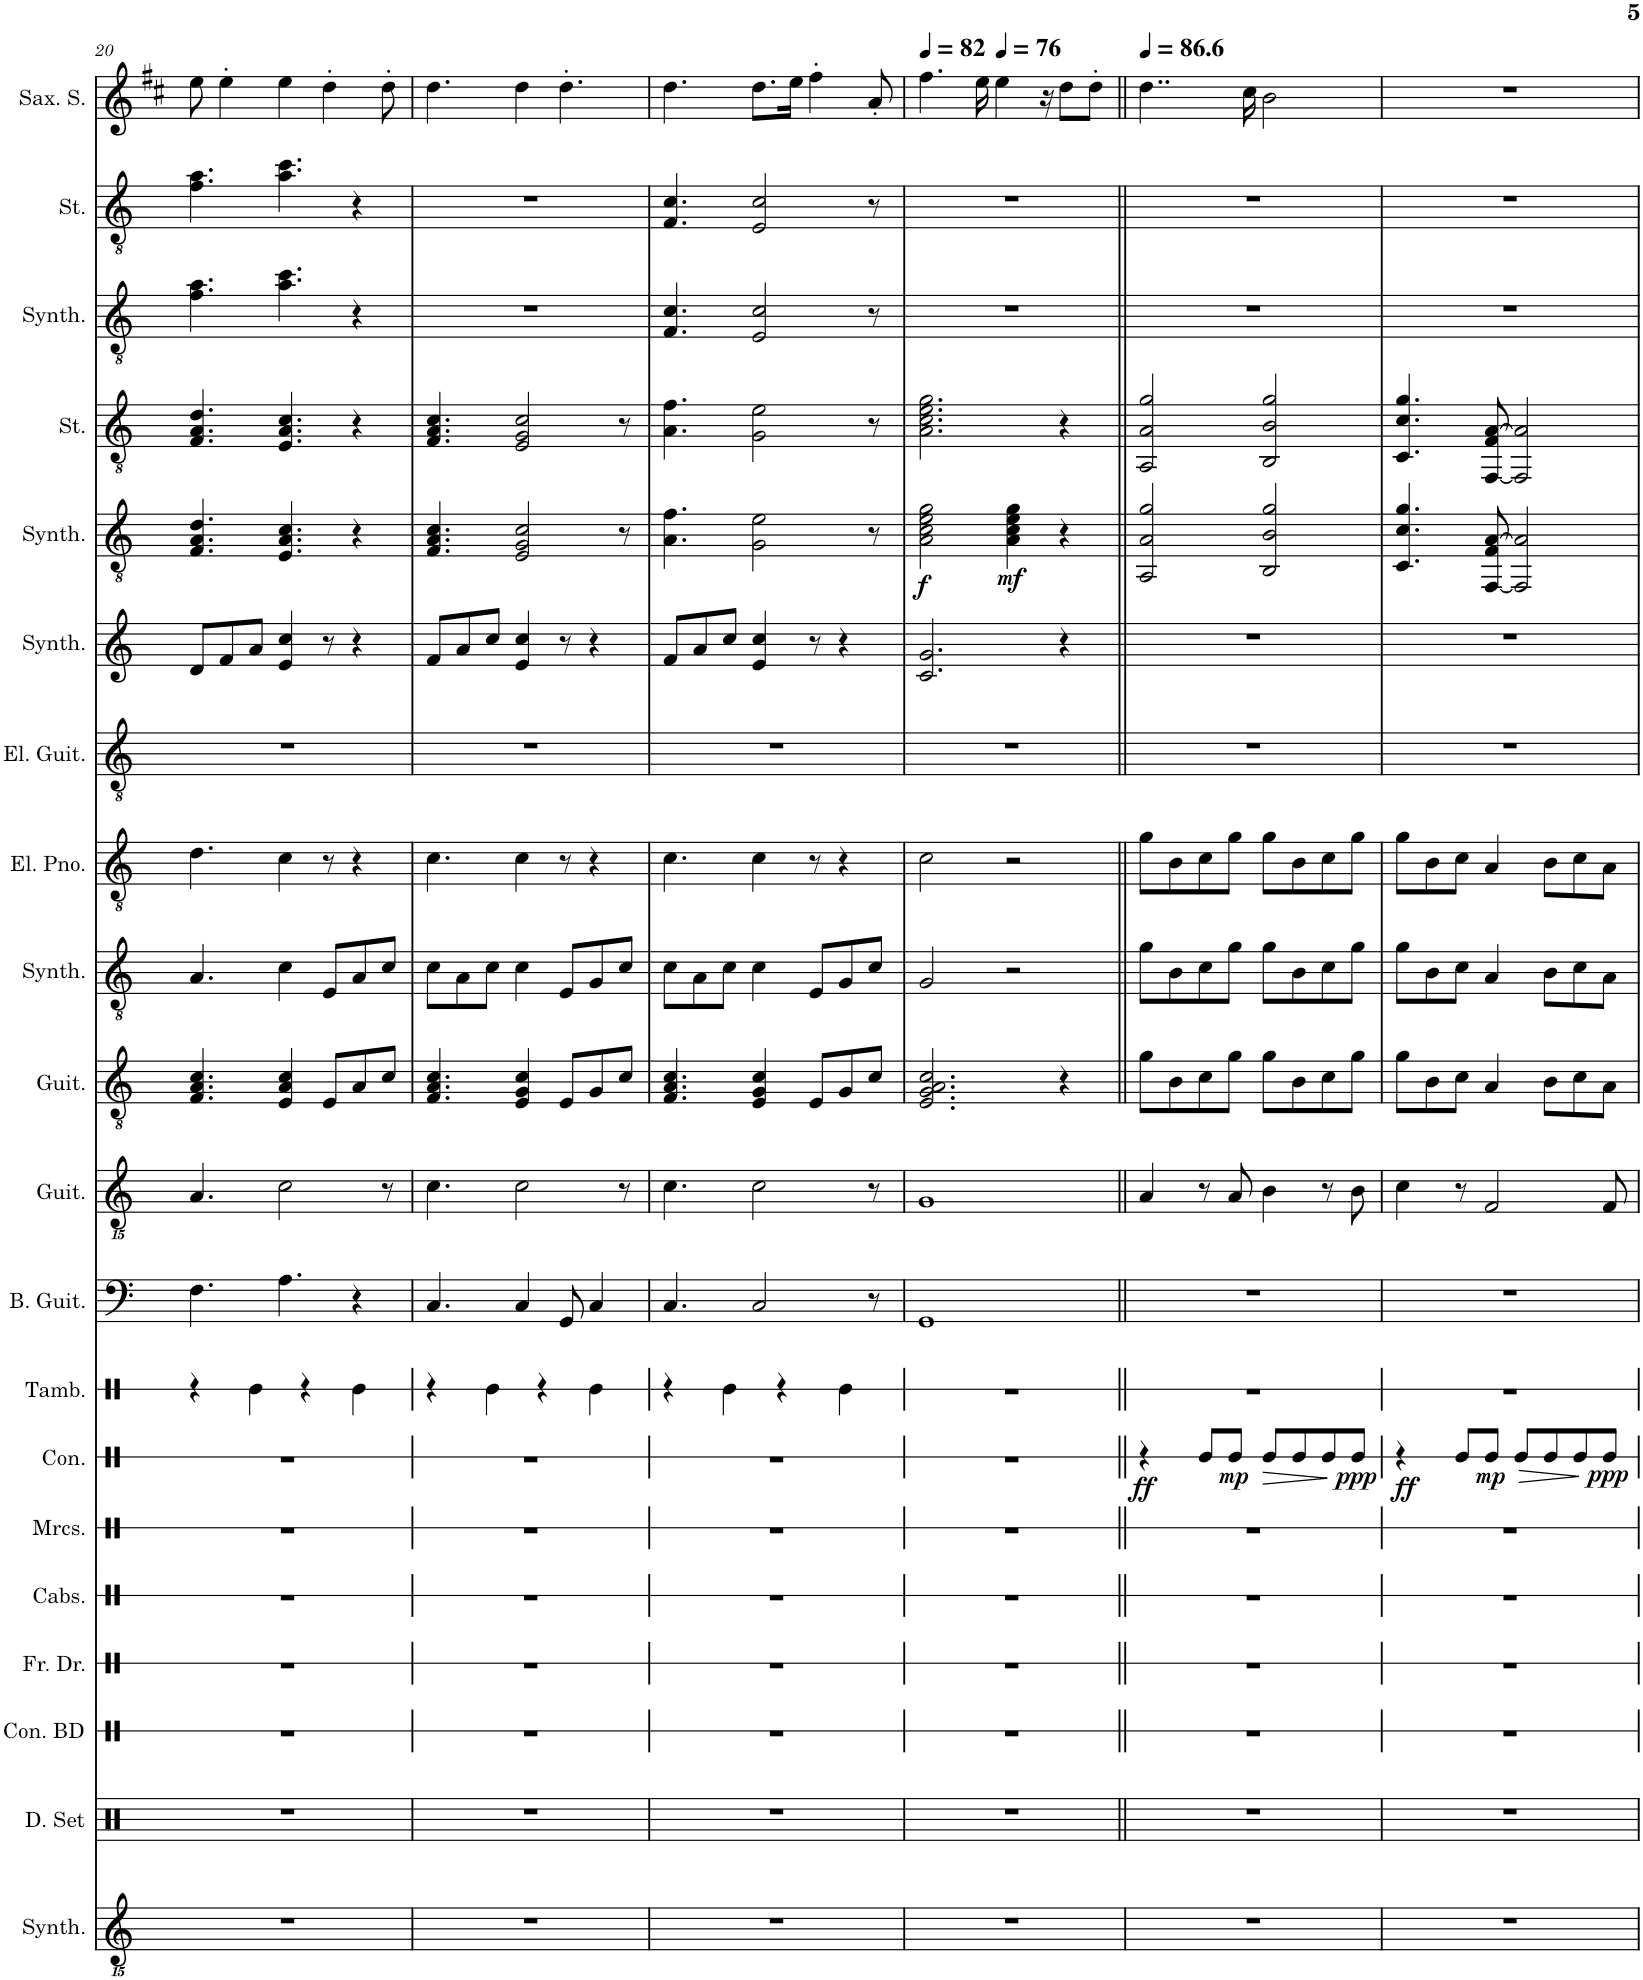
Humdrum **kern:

**kern	**kern	**kern	**kern	**kern	**kern	**kern	**dynam	**kern	**kern	**kern	**kern	**kern	**kern	**kern	**kern	**kern	**dynam	**kern	**kern	**kern	**kern
*part20	*part19	*part18	*part17	*part16	*part15	*part14	*part14	*part13	*part12	*part11	*part10	*part9	*part8	*part7	*part6	*part5	*part5	*part4	*part3	*part2	*part1
*staff20	*staff19	*staff18	*staff17	*staff16	*staff15	*staff14	*staff14	*staff13	*staff12	*staff11	*staff10	*staff9	*staff8	*staff7	*staff6	*staff5	*staff5	*staff4	*staff3	*staff2	*staff1
*I"Effect Synthesizer	*I"Drumset	*I"Concert Bass Drum	*I"Frame Drum	*I"Cabasa	*I"Maracas	*I"Congas	*	*I"Tambourine	*I"Bass Guitar	*I"Classical Guitar	*I"Acoustic Guitar	*I"Atmosphere Synthesizer	*I"Electric Piano	*I"Electric Guitar	*I"Pad Synthesizer	*I"Warm Synthesizer	*	*I"Strings	*I"Warm Synthesizer	*I"Strings	*I"Saxophone soprano
*I'Synth.	*I'D. Set	*I'Con. BD	*I'Fr. Dr.	*I'Cabs.	*I'Mrcs.	*I'Con.	*	*I'Tamb.	*I'B. Guit.	*I'Guit.	*I'Guit.	*I'Synth.	*I'El. Pno.	*I'El. Guit.	*I'Synth.	*I'Synth.	*	*I'St.	*I'Synth.	*I'St.	*I'Sax. S.
!!LO:PB:g=z
*clefGvv2	*clefX	*clefX	*clefX	*clefX	*clefX	*clefX	*	*clefX	*clefF4	*clefGvv2	*clefGv2	*clefGv2	*clefGv2	*clefGv2	*clefG2	*clefGv2	*	*clefGv2	*clefGv2	*clefGv2	*clefG2
*	*	*	*	*	*	*	*	*	*Trd7c12	*	*	*	*	*	*	*	*	*	*	*	*Trd1c2
*k[]	*k[]	*k[]	*k[]	*k[]	*k[]	*k[]	*	*k[]	*k[]	*k[]	*k[]	*k[]	*k[]	*k[]	*k[]	*k[]	*	*k[]	*k[]	*k[]	*k[f#c#]
*M4/4	*M4/4	*M4/4	*M4/4	*M4/4	*M4/4	*M4/4	*	*M4/4	*M4/4	*M4/4	*M4/4	*M4/4	*M4/4	*M4/4	*M4/4	*M4/4	*	*M4/4	*M4/4	*M4/4	*M4/4
=20	=20	=20	=20	=20	=20	=20	=20	=20	=20	=20	=20	=20	=20	=20	=20	=20	=20	=20	=20	=20	=20
1r	1r	1r	1r	1r	1r	1r	.	4r	4.F\	4.AA/	4.F/ 4.A/ 4.c/	4.A/	4.d\	1r	8d/L	4.F/ 4.A/ 4.d/	.	4.F/ 4.A/ 4.d/	4.f\ 4.a\	4.f\ 4.a\	8ee\
.	.	.	.	.	.	.	.	.	.	.	.	.	.	.	8f/	.	.	.	.	.	4ee'\
.	.	.	.	.	.	.	.	4Re\	.	.	.	.	.	.	8a/J	.	.	.	.	.	.
.	.	.	.	.	.	.	.	.	4.A\	2C\	4E/ 4A/ 4c/	4c\	4c\	.	4e/ 4cc/	4.E/ 4.A/ 4.c/	.	4.E/ 4.A/ 4.c/	4.a\ 4.cc\	4.a\ 4.cc\	4ee\
.	.	.	.	.	.	.	.	4r	.	.	.	.	.	.	.	.	.	.	.	.	.
.	.	.	.	.	.	.	.	.	.	.	8E/L	8E/L	8r	.	8r	.	.	.	.	.	4dd'\
.	.	.	.	.	.	.	.	4Re\	4r	.	8A/	8A/	4r	.	4r	4r	.	4r	4r	4r	.
.	.	.	.	.	.	.	.	.	.	8r	8c/J	8c/J	.	.	.	.	.	.	.	.	8dd'\
=21	=21	=21	=21	=21	=21	=21	=21	=21	=21	=21	=21	=21	=21	=21	=21	=21	=21	=21	=21	=21	=21
1r	1r	1r	1r	1r	1r	1r	.	4r	4.C/	4.C\	4.F/ 4.A/ 4.c/	8c\L	4.c\	1r	8f/L	4.F/ 4.A/ 4.c/	.	4.F/ 4.A/ 4.c/	1r	1r	4.dd\
.	.	.	.	.	.	.	.	.	.	.	.	8A\	.	.	8a/	.	.	.	.	.	.
.	.	.	.	.	.	.	.	4Re\	.	.	.	8c\J	.	.	8cc/J	.	.	.	.	.	.
.	.	.	.	.	.	.	.	.	4C/	2C\	4E/ 4G/ 4c/	4c\	4c\	.	4e/ 4cc/	2E/ 2G/ 2c/	.	2E/ 2G/ 2c/	.	.	4dd\
.	.	.	.	.	.	.	.	4r	.	.	.	.	.	.	.	.	.	.	.	.	.
.	.	.	.	.	.	.	.	.	8GG/	.	8E/L	8E/L	8r	.	8r	.	.	.	.	.	4.dd'\
.	.	.	.	.	.	.	.	4Re\	4C/	.	8G/	8G/	4r	.	4r	.	.	.	.	.	.
.	.	.	.	.	.	.	.	.	.	8r	8c/J	8c/J	.	.	.	8r	.	8r	.	.	.
=22	=22	=22	=22	=22	=22	=22	=22	=22	=22	=22	=22	=22	=22	=22	=22	=22	=22	=22	=22	=22	=22
1r	1r	1r	1r	1r	1r	1r	.	4r	4.C/	4.C\	4.F/ 4.A/ 4.c/	8c\L	4.c\	1r	8f/L	4.A\ 4.f\	.	4.A\ 4.f\	4.F/ 4.c/	4.F/ 4.c/	4.dd\
.	.	.	.	.	.	.	.	.	.	.	.	8A\	.	.	8a/	.	.	.	.	.	.
.	.	.	.	.	.	.	.	4Re\	.	.	.	8c\J	.	.	8cc/J	.	.	.	.	.	.
.	.	.	.	.	.	.	.	.	2C/	2C\	4E/ 4G/ 4c/	4c\	4c\	.	4e/ 4cc/	2G\ 2e\	.	2G\ 2e\	2E/ 2c/	2E/ 2c/	8.dd\L
.	.	.	.	.	.	.	.	4r	.	.	.	.	.	.	.	.	.	.	.	.	.
.	.	.	.	.	.	.	.	.	.	.	.	.	.	.	.	.	.	.	.	.	16ee\Jk
.	.	.	.	.	.	.	.	.	.	.	8E/L	8E/L	8r	.	8r	.	.	.	.	.	4ff#'\
.	.	.	.	.	.	.	.	4Re\	.	.	8G/	8G/	4r	.	4r	.	.	.	.	.	.
.	.	.	.	.	.	.	.	.	8r	8r	8c/J	8c/J	.	.	.	8r	.	8r	8r	8r	8a'/
=23	=23	=23	=23	=23	=23	=23	=23	=23	=23	=23	=23	=23	=23	=23	=23	=23	=23	=23	=23	=23	=23
*	*	*	*	*	*	*	*	*	*	*	*	*	*	*	*	*	*	*	*	*	*MM82
!	!	!	!	!	!	!	!	!	!	!	!	!	!	!	!	!	!LO:DY:b	!	!	!	!
1r	1r	1r	1r	1r	1r	1r	.	1r	1GG	1GG	2.E/ 2.G/ 2.A/ 2.c/	2G/	2c\	1r	2.c/ 2.g/	2A\ 2c\ 2e\ 2g\	f	2.A\ 2.c\ 2.e\ 2.g\	1r	1r	4.ff#\
.	.	.	.	.	.	.	.	.	.	.	.	.	.	.	.	.	.	.	.	.	16ee\
*	*	*	*	*	*	*	*	*	*	*	*	*	*	*	*	*	*	*	*	*	*MM76
.	.	.	.	.	.	.	.	.	.	.	.	.	.	.	.	.	.	.	.	.	4ee\
!	!	!	!	!	!	!	!	!	!	!	!	!	!	!	!	!	!LO:DY:b	!	!	!	!
.	.	.	.	.	.	.	.	.	.	.	.	2r	2r	.	.	4A\ 4c\ 4e\ 4g\	mf	.	.	.	.
.	.	.	.	.	.	.	.	.	.	.	.	.	.	.	.	.	.	.	.	.	16r
.	.	.	.	.	.	.	.	.	.	.	4r	.	.	.	4r	4r	.	4r	.	.	8dd\L
.	.	.	.	.	.	.	.	.	.	.	.	.	.	.	.	.	.	.	.	.	8dd'\J
=24||	=24||	=24||	=24||	=24||	=24||	=24||	=24||	=24||	=24||	=24||	=24||	=24||	=24||	=24||	=24||	=24||	=24||	=24||	=24||	=24||	=24||
*	*	*	*	*	*	*	*	*	*	*	*	*	*	*	*	*	*	*	*	*	*MM87
!	!	!	!	!	!	!	!LO:DY:b	!	!	!	!	!	!	!	!	!	!	!	!	!	!
1r	1r	1r	1r	1r	1r	4r	ff	1r	1r	4AA/	8g\L	8g\L	8g\L	1r	1r	2AA/ 2A/ 2g/	.	2AA/ 2A/ 2g/	1r	1r	4..dd\
.	.	.	.	.	.	.	.	.	.	.	8B\	8B\	8B\	.	.	.	.	.	.	.	.
.	.	.	.	.	.	8Re/L	.	.	.	8r	8c\	8c\	8c\	.	.	.	.	.	.	.	.
!	!	!	!	!	!	!	!LO:DY:b	!	!	!	!	!	!	!	!	!	!	!	!	!	!
.	.	.	.	.	.	8Re/J	mp	.	.	8AA/	8g\J	8g\J	8g\J	.	.	.	.	.	.	.	.
.	.	.	.	.	.	.	.	.	.	.	.	.	.	.	.	.	.	.	.	.	16cc#\
!	!	!	!	!	!	!	!LO:HP:b	!	!	!	!	!	!	!	!	!	!	!	!	!	!
.	.	.	.	.	.	8Re/L	>	.	.	4BB\	8g\L	8g\L	8g\L	.	.	2BB/ 2B/ 2g/	.	2BB/ 2B/ 2g/	.	.	2b\
.	.	.	.	.	.	8Re/	.	.	.	.	8B\	8B\	8B\	.	.	.	.	.	.	.	.
.	.	.	.	.	.	8Re/	.	.	.	8r	8c\	8c\	8c\	.	.	.	.	.	.	.	.
!	!	!	!	!	!	!	!LO:DY:n=1:b	!	!	!	!	!	!	!	!	!	!	!	!	!	!
.	.	.	.	.	.	8Re/J	] ppp	.	.	8BB\	8g\J	8g\J	8g\J	.	.	.	.	.	.	.	.
=25	=25	=25	=25	=25	=25	=25	=25	=25	=25	=25	=25	=25	=25	=25	=25	=25	=25	=25	=25	=25	=25
!	!	!	!	!	!	!	!LO:DY:b	!	!	!	!	!	!	!	!	!	!	!	!	!	!
1r	1r	1r	1r	1r	1r	4r	ff	1r	1r	4C\	8g\L	8g\L	8g\L	1r	1r	4.C/ 4.c/ 4.g/	.	4.C/ 4.c/ 4.g/	1r	1r	1r
.	.	.	.	.	.	.	.	.	.	.	8B\	8B\	8B\	.	.	.	.	.	.	.	.
.	.	.	.	.	.	8Re/L	.	.	.	8r	8c\J	8c\J	8c\J	.	.	.	.	.	.	.	.
!	!	!	!	!	!	!	!LO:DY:b	!	!	!	!	!	!	!	!	!	!	!	!	!	!
.	.	.	.	.	.	8Re/J	mp	.	.	2FF/	4A/	4A/	4A/	.	.	[8FF/ 8F/ [8A/	.	[8FF/ 8F/ [8A/	.	.	.
!	!	!	!	!	!	!	!LO:HP:b	!	!	!	!	!	!	!	!	!	!	!	!	!	!
.	.	.	.	.	.	8Re/L	>	.	.	.	.	.	.	.	.	2FF/] 2A/]	.	2FF/] 2A/]	.	.	.
.	.	.	.	.	.	8Re/	.	.	.	.	8B\L	8B\L	8B\L	.	.	.	.	.	.	.	.
.	.	.	.	.	.	8Re/	.	.	.	.	8c\	8c\	8c\	.	.	.	.	.	.	.	.
!	!	!	!	!	!	!	!LO:DY:n=1:b	!	!	!	!	!	!	!	!	!	!	!	!	!	!
.	.	.	.	.	.	8Re/J	] ppp	.	.	8FF/	8A\J	8A\J	8A\J	.	.	.	.	.	.	.	.
=	=	=	=	=	=	=	=	=	=	=	=	=	=	=	=	=	=	=	=	=	=
*-	*-	*-	*-	*-	*-	*-	*-	*-	*-	*-	*-	*-	*-	*-	*-	*-	*-	*-	*-	*-	*-
